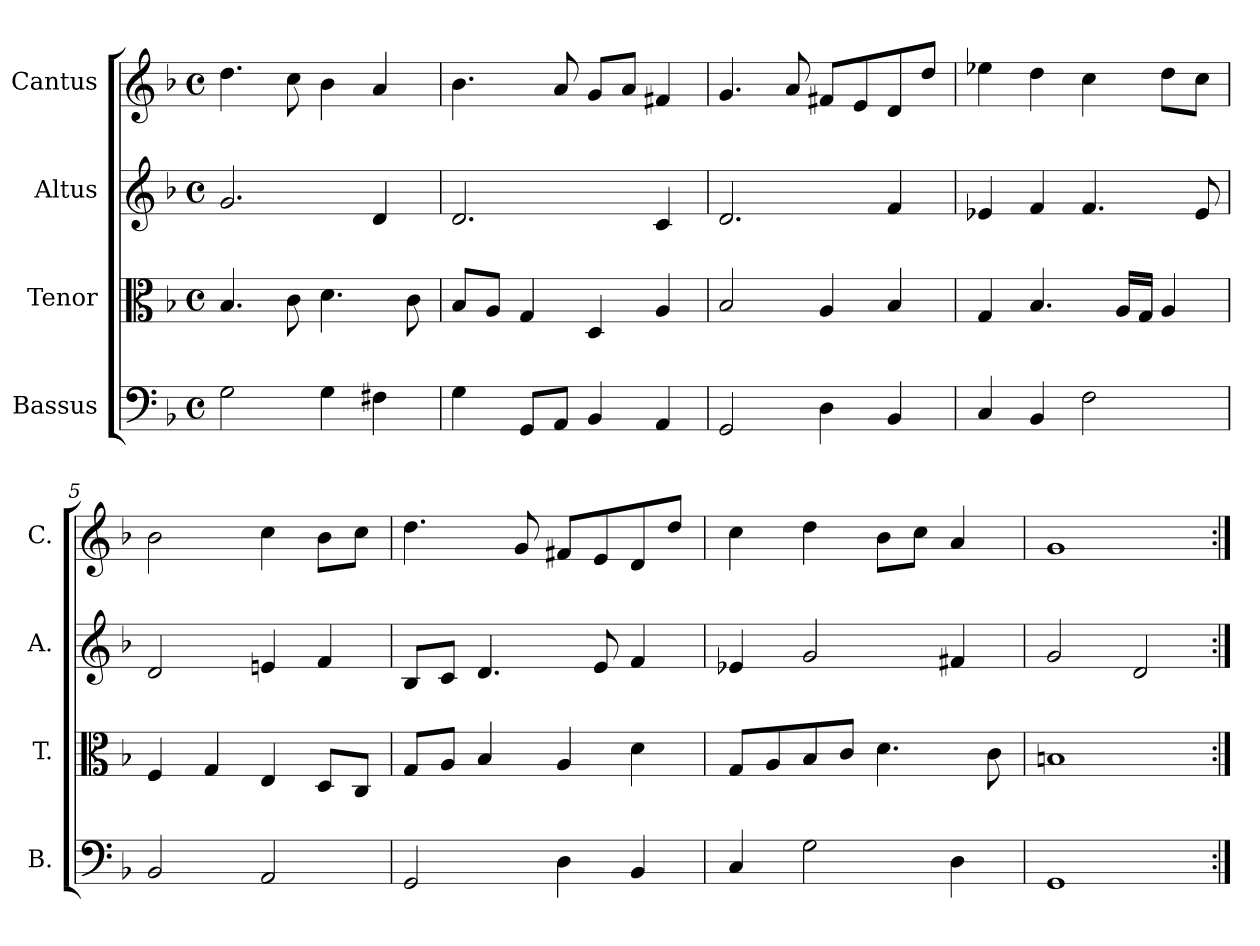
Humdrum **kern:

**kern	**kern	**kern	**kern
*part4	*part3	*part2	*part1
*staff4	*staff3	*staff2	*staff1
*I"Bassus	*I"Tenor	*I"Altus	*I"Cantus
*I'B.	*I'T.	*I'A.	*I'C.
*clefF4	*clefC3	*clefG2	*clefG2
*k[b-]	*k[b-]	*k[b-]	*k[b-]
*d:	*d:	*d:	*d:
*M4/4	*M4/4	*M4/4	*M4/4
*met(c)	*met(c)	*met(c)	*met(c)
=1	=1	=1	=1
2G\	4.B-/	2.g/	4.dd\
.	8c\	.	8cc\
4G\	4.d\	.	4b-\
4F#X\	.	4d/	4a/
.	8c\	.	.
=2	=2	=2	=2
4G\	8B-/L	2.d/	4.b-\
.	8A/J	.	.
8GG/L	4G/	.	.
8AA/J	.	.	8a/
4BB-/	4D/	.	8g/L
.	.	.	8a/J
4AA/	4A/	4c/	4f#X/
=3	=3	=3	=3
2GG/	2B-/	2.d/	4.g/
.	.	.	8a/
4D\	4A/	.	8f#X/L
.	.	.	8e/
4BB-/	4B-/	4f/	8d/
.	.	.	8dd/J
=4	=4	=4	=4
4C/	4G/	4e-X/	4ee-X\
4BB-/	4.B-/	4f/	4dd\
2F\	.	4.f/	4cc\
.	16A/LL	.	.
.	16G/JJ	.	.
.	4A/	.	8dd\L
.	.	8e-/	8cc\J
=5	=5	=5	=5
2BB-/	4F/	2d/	2b-\
.	4G/	.	.
2AA/	4E/	4en/	4cc\
.	8D/L	4f/	8b-\L
.	8C/J	.	8cc\J
=6	=6	=6	=6
2GG/	8G/L	8B-/L	4.dd\
.	8A/J	8c/J	.
.	4B-/	4.d/	.
.	.	.	8g/
4D\	4A/	.	8f#X/L
.	.	8e/	8e/
4BB-/	4d\	4f/	8d/
.	.	.	8dd/J
=7	=7	=7	=7
4C/	8G/L	4e-X/	4cc\
.	8A/	.	.
2G\	8B-/	2g/	4dd\
.	8c/J	.	.
.	4.d\	.	8b-\L
.	.	.	8cc\J
4D\	.	4f#X/	4a/
.	8c\	.	.
=8	=8	=8	=8
1GG	1Bn	2g/	1g
.	.	2d/	.
=:|!	=:|!	=:|!	=:|!
*-	*-	*-	*-
